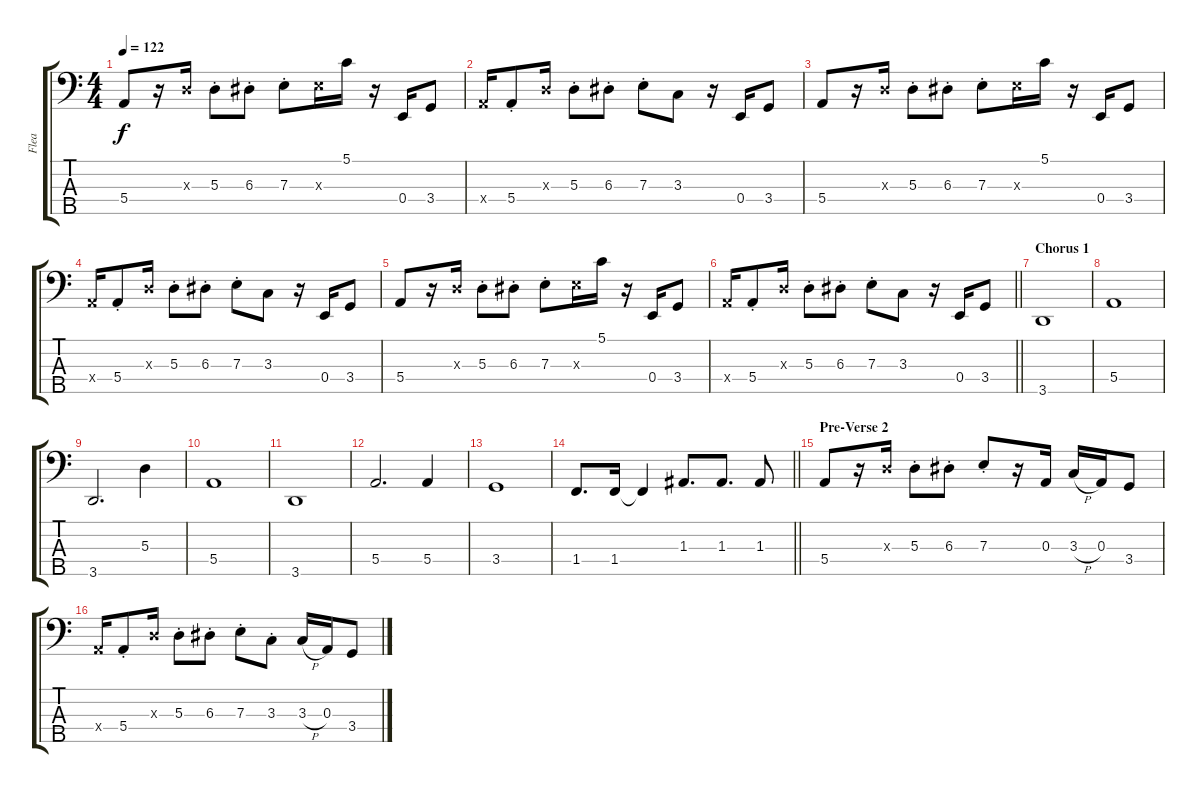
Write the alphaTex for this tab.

\track ("Flea" "Flea") {instrument electricbassfinger}
\staff {score tabs}
\tuning (G2 D2 A1 E1 B0) {hide}
\ts (4 4)
\tempo 122
\clef f4
\ks c
5.4.8{dy f} r.16 5.3{x}.16 5.3{st}.8 6.3{st}.8 7.3{st}.8 7.3{x}.16 5.1.16 r.16 0.4.16 3.4.8 |
5.4{x}.16 5.4{st}.8 5.3{x}.16 5.3{st}.8 6.3{st}.8 7.3{st}.8 3.3.8 r.16 0.4.16 3.4.8 |
5.4.8 r.16 5.3{x}.16 5.3{st}.8 6.3{st}.8 7.3{st}.8 7.3{x}.16 5.1.16 r.16 0.4.16 3.4.8 |
5.4{x}.16 5.4{st}.8 5.3{x}.16 5.3{st}.8 6.3{st}.8 7.3{st}.8 3.3.8 r.16 0.4.16 3.4.8 |
5.4.8 r.16 5.3{x}.16 5.3{st}.8 6.3{st}.8 7.3{st}.8 7.3{x}.16 5.1.16 r.16 0.4.16 3.4.8 |
\barLineRight lightlight
5.4{x}.16 5.4{st}.8 5.3{x}.16 5.3{st}.8 6.3{st}.8 7.3{st}.8 3.3.8 r.16 0.4.16 3.4.8 |
\section ("" "Chorus 1")
3.5.1 |
5.4.1 |
3.5.2{d} 5.3.4 |
5.4.1 |
3.5.1 |
5.4.2{d} 5.4.4 |
3.4.1 |
\barLineRight lightlight
1.4.8{d} 1.4.16 1.4{t}.4 1.3.8{d} 1.3.8{d} 1.3.8 |
\section ("" "Pre-Verse 2")
5.4.8 r.16 5.3{x}.16 5.3{st}.8 6.3{st}.8 7.3{st}.8 r.16 0.3.16 3.3{h}.16 0.3.16 3.4.8 |
5.4{x}.16 5.4{st}.8 5.3{x}.16 5.3{st}.8 6.3{st}.8 7.3{st}.8 3.3{st}.8 3.3{h}.16 0.3.16 3.4.8
